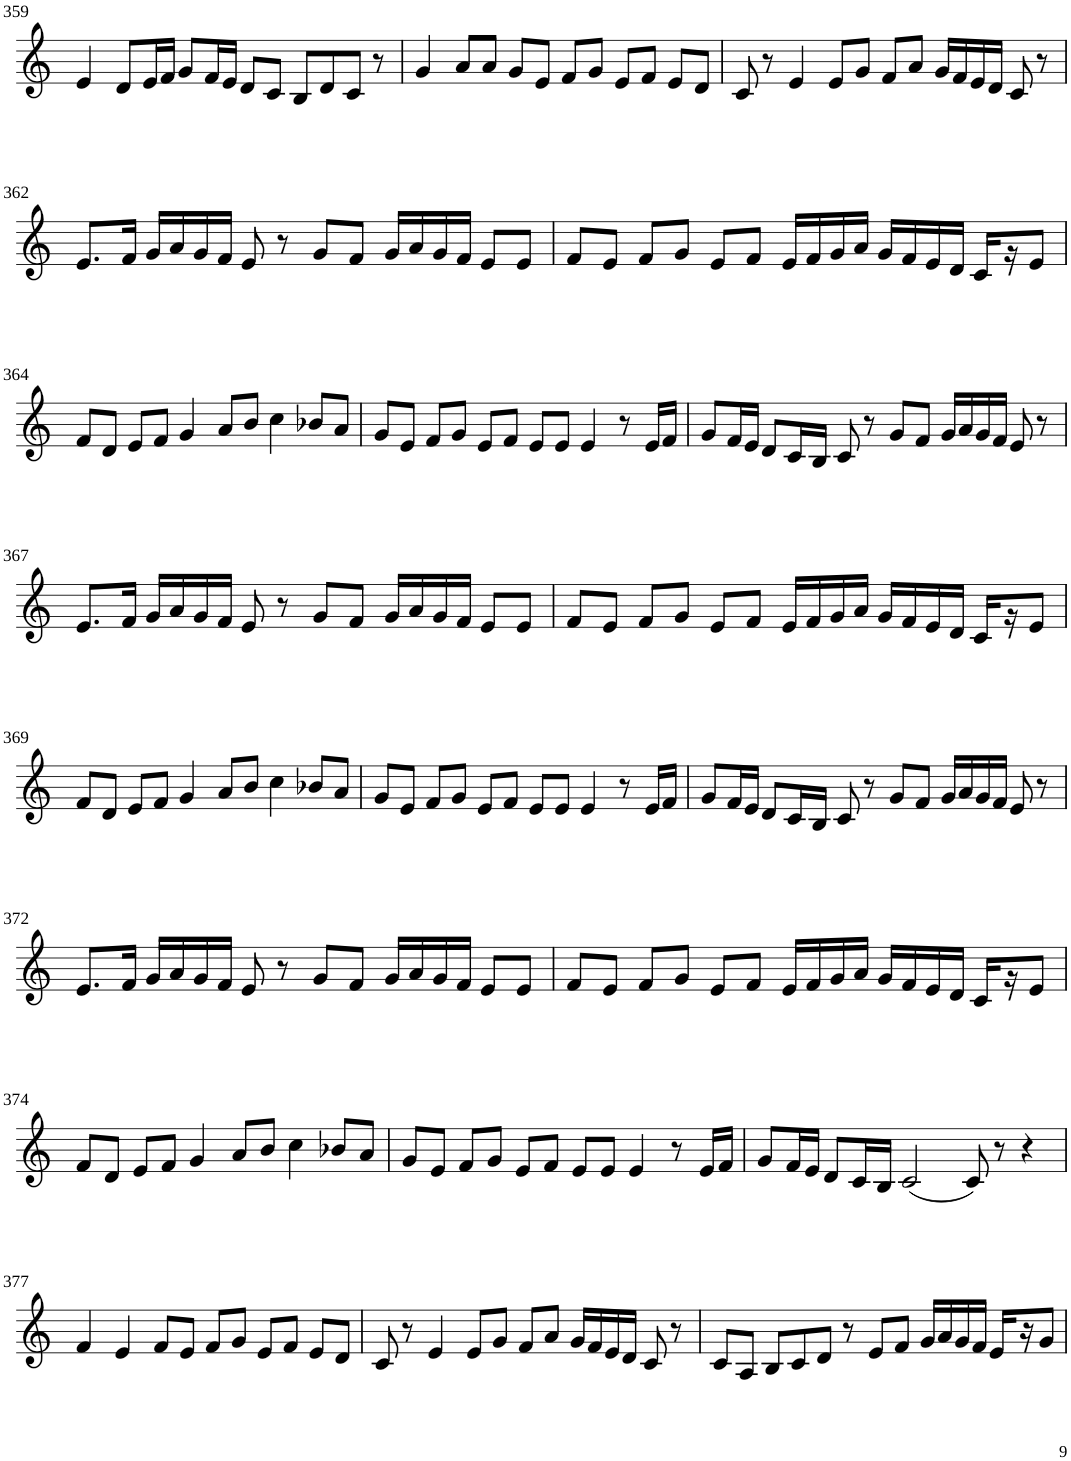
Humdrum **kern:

**kern
*part1
*staff1
*I"Violin
!!LO:PB:g=z
*clefG2
*k[]
*M6/4
=359
4e/
8d/L
16e/L
16f/JJ
8g/L
16f/L
16e/JJ
8d/L
8c/J
8B/L
8d/
8c/J
8r
=360
4g/
8a/L
8a/J
8g/L
8e/J
8f/L
8g/J
8e/L
8f/J
8e/L
8d/J
=361
8c/
8r
4e/
8e/L
8g/J
8f/L
8a/J
16g/LL
16f/
16e/
16d/JJ
8c/
8r
!!LO:LB:g=z
=362
8.e/L
16f/Jk
16g/LL
16a/
16g/
16f/JJ
8e/
8r
8g/L
8f/J
16g/LL
16a/
16g/
16f/JJ
8e/L
8e/J
=363
8f/L
8e/J
8f/L
8g/J
8e/L
8f/J
16e/LL
16f/
16g/
16a/JJ
16g/LL
16f/
16e/
16d/JJ
16c/LL
16r
8e/J
!!LO:LB:g=z
=364
8f/L
8d/J
8e/L
8f/J
4g/
8a/L
8b/J
4cc\
8b-X/L
8a/J
=365
8g/L
8e/J
8f/L
8g/J
8e/L
8f/J
8e/L
8e/J
4e/
8r
16e/LL
16f/JJ
=366
8g/L
16f/L
16e/JJ
8d/L
16c/L
16B/JJ
8c/
8r
8g/L
8f/J
16g/LL
16a/
16g/
16f/JJ
8e/
8r
!!LO:LB:g=z
=367
8.e/L
16f/Jk
16g/LL
16a/
16g/
16f/JJ
8e/
8r
8g/L
8f/J
16g/LL
16a/
16g/
16f/JJ
8e/L
8e/J
=368
8f/L
8e/J
8f/L
8g/J
8e/L
8f/J
16e/LL
16f/
16g/
16a/JJ
16g/LL
16f/
16e/
16d/JJ
16c/LL
16r
8e/J
!!LO:LB:g=z
=369
8f/L
8d/J
8e/L
8f/J
4g/
8a/L
8b/J
4cc\
8b-X/L
8a/J
=370
8g/L
8e/J
8f/L
8g/J
8e/L
8f/J
8e/L
8e/J
4e/
8r
16e/LL
16f/JJ
=371
8g/L
16f/L
16e/JJ
8d/L
16c/L
16B/JJ
8c/
8r
8g/L
8f/J
16g/LL
16a/
16g/
16f/JJ
8e/
8r
!!LO:LB:g=z
=372
8.e/L
16f/Jk
16g/LL
16a/
16g/
16f/JJ
8e/
8r
8g/L
8f/J
16g/LL
16a/
16g/
16f/JJ
8e/L
8e/J
=373
8f/L
8e/J
8f/L
8g/J
8e/L
8f/J
16e/LL
16f/
16g/
16a/JJ
16g/LL
16f/
16e/
16d/JJ
16c/LL
16r
8e/J
!!LO:LB:g=z
=374
8f/L
8d/J
8e/L
8f/J
4g/
8a/L
8b/J
4cc\
8b-X/L
8a/J
=375
8g/L
8e/J
8f/L
8g/J
8e/L
8f/J
8e/L
8e/J
4e/
8r
16e/LL
16f/JJ
=376
8g/L
16f/L
16e/JJ
8d/L
16c/L
16B/JJ
(2c/
8c/)
8r
4r
!!LO:LB:g=z
=377
4f/
4e/
8f/L
8e/J
8f/L
8g/J
8e/L
8f/J
8e/L
8d/J
=378
8c/
8r
4e/
8e/L
8g/J
8f/L
8a/J
16g/LL
16f/
16e/
16d/JJ
8c/
8r
=379
8c/L
8A/J
8B/L
8c/
8d/J
8r
8e/L
8f/J
16g/LL
16a/
16g/
16f/JJ
16e/LL
16r
8g/J
=
*-
